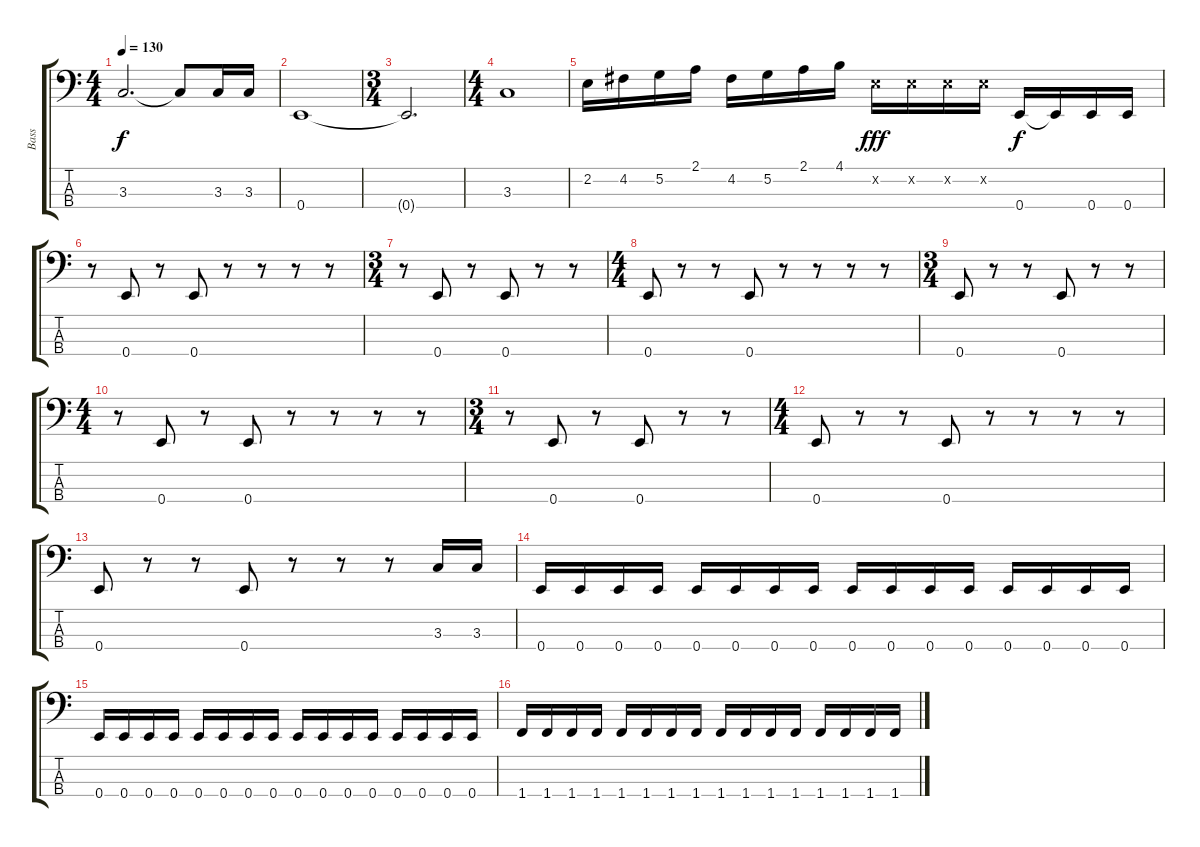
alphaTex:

\track ("Bass" "Bass") {instrument electricbassfinger}
\staff {score tabs}
\tuning (G2 D2 A1 E1) {hide}
\ts (4 4)
\tempo 130
\clef f4
\ks c
3.3{t}.2{d dy f} 3.3{t}.8 3.3.16 3.3.16 |
0.4.1 |
\ts (3 4)
0.4{t}.2{d} |
\ts (4 4)
3.3.1 |
2.2.16 4.2.16 5.2.16 2.1.16 4.2.16 5.2.16 2.1.16 4.1.16 2.2{x}.16{dy fff} 2.2{x}.16 2.2{x}.16 2.2{x}.16 0.4.16{dy f} 0.4{t}.16 0.4.16 0.4.16 |
r.8 0.4.8 r.8 0.4.8 r.8 r.8 r.8 r.8 |
\ts (3 4)
r.8 0.4.8 r.8 0.4.8 r.8 r.8 |
\ts (4 4)
0.4.8 r.8 r.8 0.4.8 r.8 r.8 r.8 r.8 |
\ts (3 4)
0.4.8 r.8 r.8 0.4.8 r.8 r.8 |
\ts (4 4)
r.8 0.4.8 r.8 0.4.8 r.8 r.8 r.8 r.8 |
\ts (3 4)
r.8 0.4.8 r.8 0.4.8 r.8 r.8 |
\ts (4 4)
0.4.8 r.8 r.8 0.4.8 r.8 r.8 r.8 r.8 |
0.4.8 r.8 r.8 0.4.8 r.8 r.8 r.8 3.3.16 3.3.16 |
0.4.16 0.4.16 0.4.16 0.4.16 0.4.16 0.4.16 0.4.16 0.4.16 0.4.16 0.4.16 0.4.16 0.4.16 0.4.16 0.4.16 0.4.16 0.4.16 |
0.4.16 0.4.16 0.4.16 0.4.16 0.4.16 0.4.16 0.4.16 0.4.16 0.4.16 0.4.16 0.4.16 0.4.16 0.4.16 0.4.16 0.4.16 0.4.16 |
1.4.16 1.4.16 1.4.16 1.4.16 1.4.16 1.4.16 1.4.16 1.4.16 1.4.16 1.4.16 1.4.16 1.4.16 1.4.16 1.4.16 1.4.16 1.4.16
